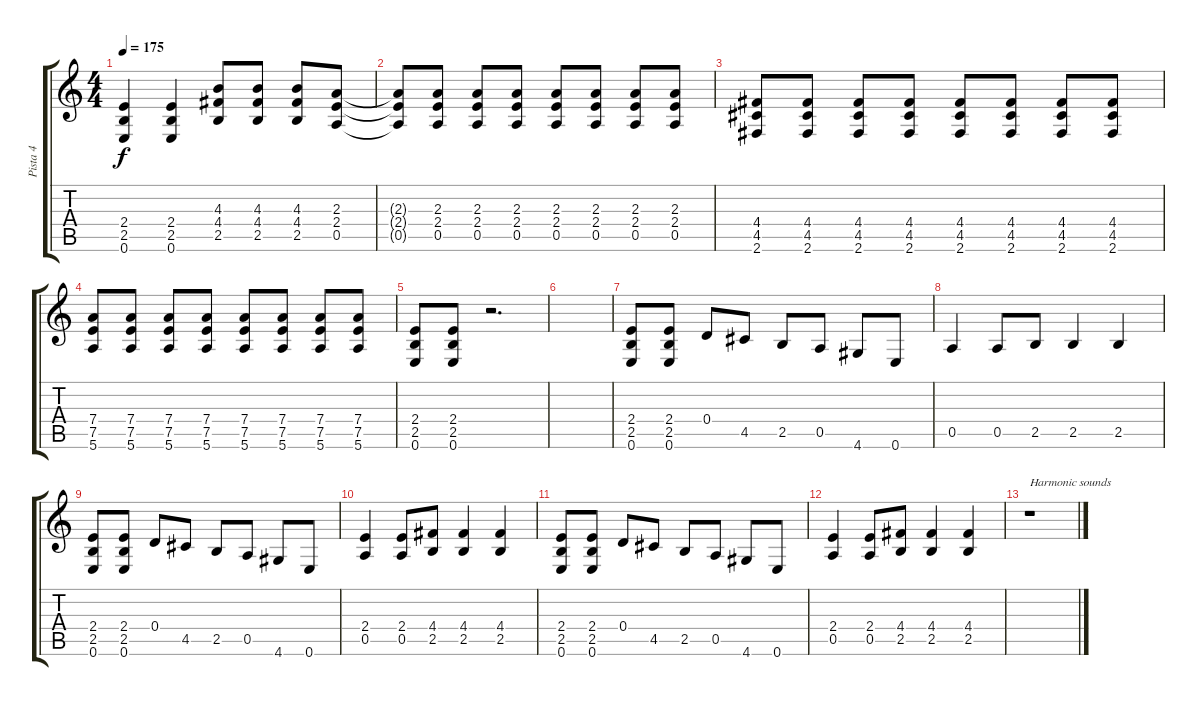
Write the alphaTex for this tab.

\track ("Pista 4" "Pista 4") {instrument overdrivenguitar}
\staff {score tabs}
\tuning (E4 B3 G3 D3 A2 E2) {hide}
\ts (4 4)
\tempo 175
\clef g2
\ks c
(2.4 2.5 0.6).4{dy f} (2.4 2.5 0.6).4 (4.3 4.4 2.5).8 (4.3 4.4 2.5).8 (4.3 4.4 2.5).8 (2.3 2.4 0.5).8 |
(2.3{t} 2.4{t} 0.5{t}).8 (2.3 2.4 0.5).8 (2.3 2.4 0.5).8 (2.3 2.4 0.5).8 (2.3 2.4 0.5).8 (2.3 2.4 0.5).8 (2.3 2.4 0.5).8 (2.3 2.4 0.5).8 |
(4.4 4.5 2.6).8 (4.4 4.5 2.6).8 (4.4 4.5 2.6).8 (4.4 4.5 2.6).8 (4.4 4.5 2.6).8 (4.4 4.5 2.6).8 (4.4 4.5 2.6).8 (4.4 4.5 2.6).8 |
(7.4 7.5 5.6).8 (7.4 7.5 5.6).8 (7.4 7.5 5.6).8 (7.4 7.5 5.6).8 (7.4 7.5 5.6).8 (7.4 7.5 5.6).8 (7.4 7.5 5.6).8 (7.4 7.5 5.6).8 |
(2.4 2.5 0.6).8 (2.4 2.5 0.6).8 r.2{d} |
|
(2.4 2.5 0.6).8{balance 14 instrument overdrivenguitar} (2.4 2.5 0.6).8 0.4.8 4.5.8 2.5.8 0.5.8 4.6.8 0.6.8 |
0.5.4 0.5.8 2.5.8 2.5.4 2.5.4 |
(2.4 2.5 0.6).8 (2.4 2.5 0.6).8 0.4.8 4.5.8 2.5.8 0.5.8 4.6.8 0.6.8 |
(2.4 0.5).4 (2.4 0.5).8 (4.4 2.5).8 (4.4 2.5).4 (4.4 2.5).4 |
(2.4 2.5 0.6).8{instrument overdrivenguitar} (2.4 2.5 0.6).8 0.4.8 4.5.8 2.5.8 0.5.8 4.6.8 0.6.8 |
(2.4 0.5).4 (2.4 0.5).8 (4.4 2.5).8 (4.4 2.5).4 (4.4 2.5).4 |
r.1{txt "Harmonic sounds"}
